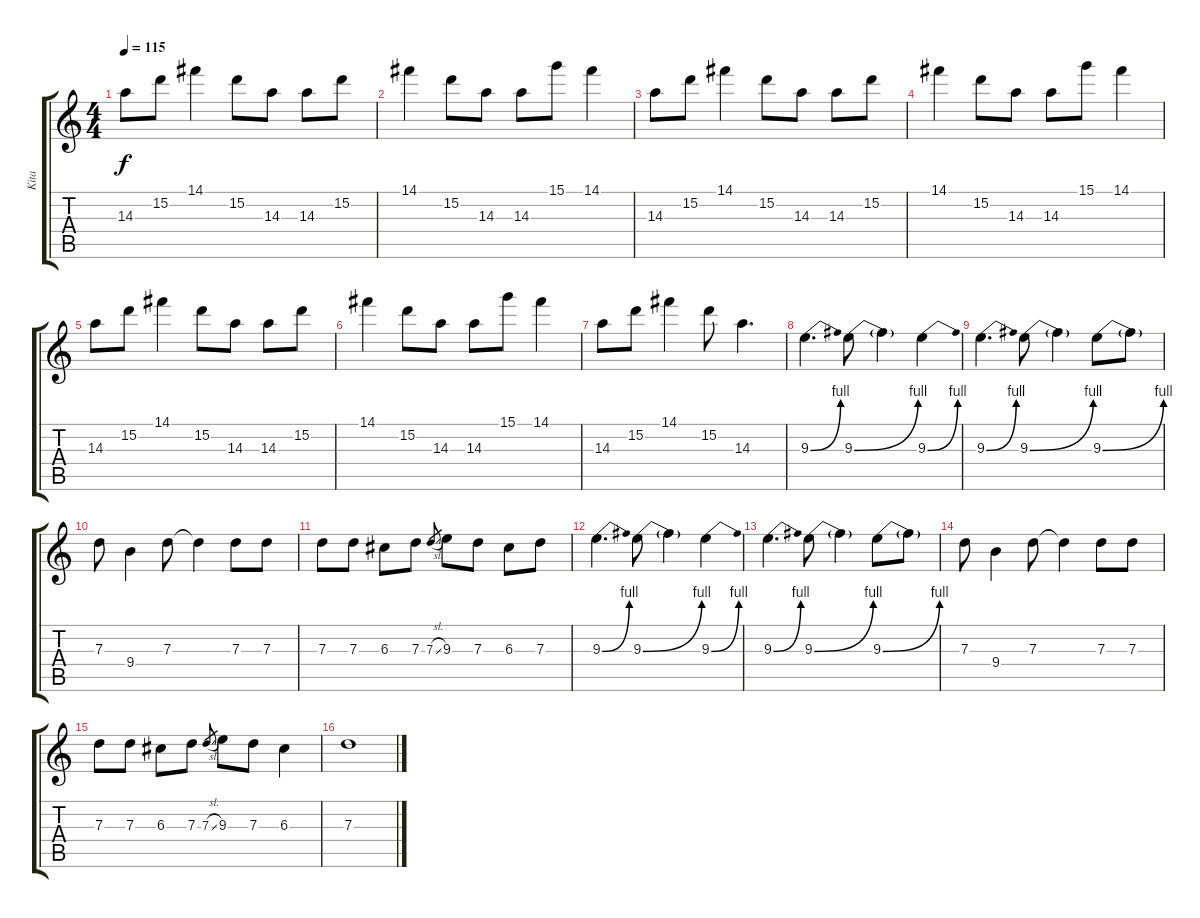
\track ("Kita" "Kita") {instrument overdrivenguitar}
\staff {score tabs}
\tuning (E4 B3 G3 D3 A2 E2) {hide}
\ts (4 4)
\tempo 115
\clef g2
\ks c
14.3.8{dy f} 15.2.8 14.1.4 15.2.8 14.3.8 14.3.8 15.2.8 |
14.1.4 15.2.8 14.3.8 14.3.8 15.1.8 14.1.4 |
14.3.8 15.2.8 14.1.4 15.2.8 14.3.8 14.3.8 15.2.8 |
14.1.4 15.2.8 14.3.8 14.3.8 15.1.8 14.1.4 |
14.3.8 15.2.8 14.1.4 15.2.8 14.3.8 14.3.8 15.2.8 |
14.1.4 15.2.8 14.3.8 14.3.8 15.1.8 14.1.4 |
14.3.8 15.2.8 14.1.4 15.2.8 14.3.4{d} |
9.3{be (bend 0 0 60 4)}.4{d} 9.3{be (bend 0 0 60 4)}.8 9.3{t}.4 9.3{be (bend 0 0 60 4)}.4 |
9.3{be (bend 0 0 60 4)}.4{d} 9.3{be (bend 0 0 60 4)}.8 9.3{t}.4 9.3{be (bend 0 0 60 4)}.8 9.3{t}.8 |
7.3.8 9.4.4 7.3.8 7.3{t}.4 7.3.8 7.3.8 |
7.3.8 7.3.8 6.3.8 7.3.8 7.3{sl}.8{gr} 9.3.8 7.3.8 6.3.8 7.3.8 |
9.3{be (bend 0 0 60 4)}.4{d} 9.3{be (bend 0 0 60 4)}.8 9.3{t}.4 9.3{be (bend 0 0 60 4)}.4 |
9.3{be (bend 0 0 60 4)}.4{d} 9.3{be (bend 0 0 60 4)}.8 9.3{t}.4 9.3{be (bend 0 0 60 4)}.8 9.3{t}.8 |
7.3.8 9.4.4 7.3.8 7.3{t}.4 7.3.8 7.3.8 |
7.3.8 7.3.8 6.3.8 7.3.8 7.3{sl}.8{gr} 9.3.8 7.3.8 6.3.4 |
7.3.1
